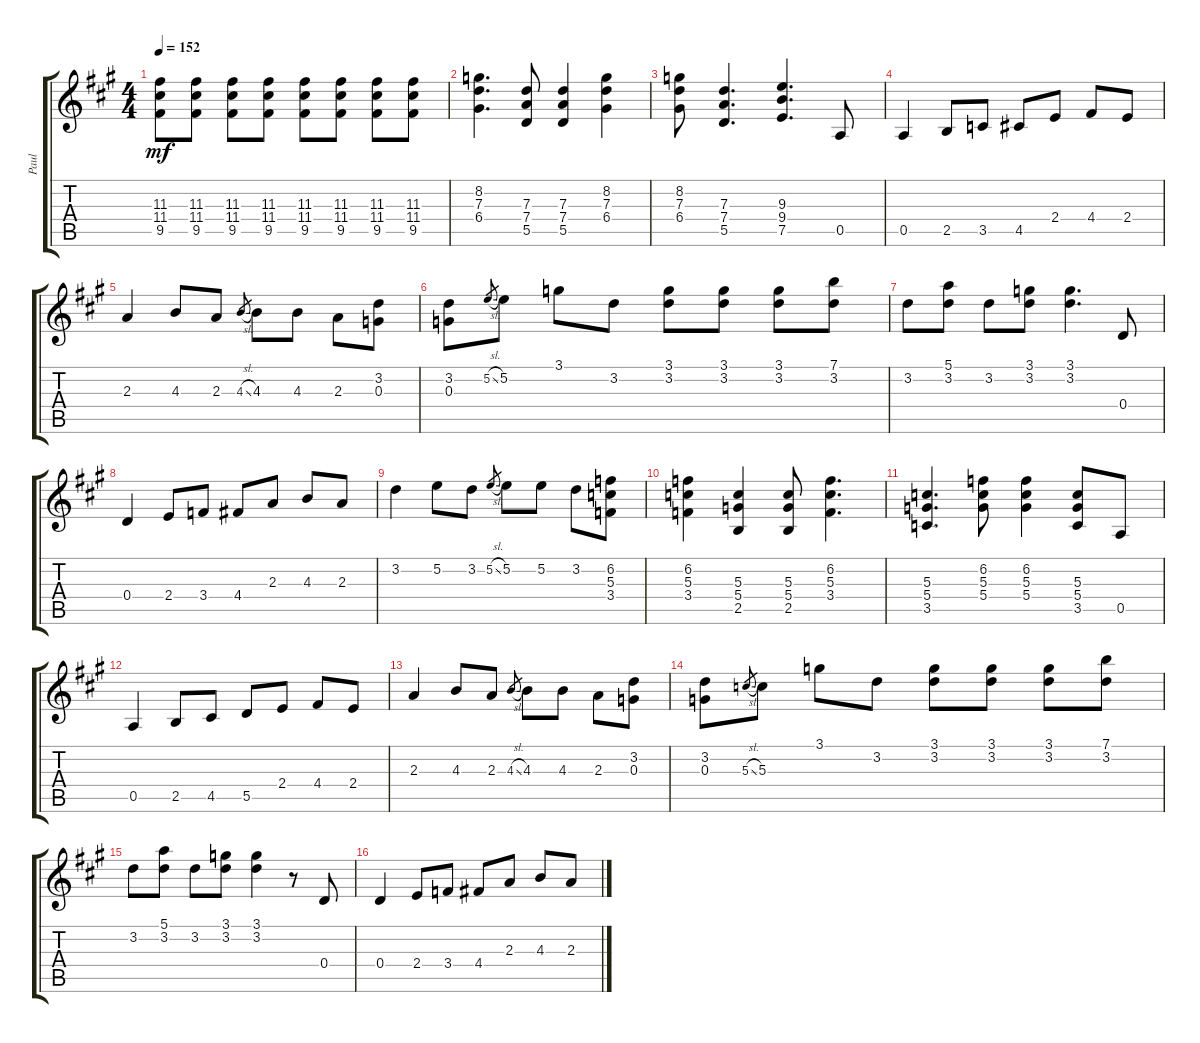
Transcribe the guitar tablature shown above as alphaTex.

\track ("Paul" "Paul") {instrument distortionguitar}
\staff {score tabs}
\tuning (E4 B3 G3 D3 A2 E2) {hide}
\ts (4 4)
\tempo 152
\clef g2
\ks a
(11.3 11.4 9.5).8{dy mf} (11.3 11.4 9.5).8 (11.3 11.4 9.5).8 (11.3 11.4 9.5).8 (11.3 11.4 9.5).8 (11.3 11.4 9.5).8 (11.3 11.4 9.5).8 (11.3 11.4 9.5).8 |
(8.2 7.3 6.4).4{d} (7.3 7.4 5.5).8 (7.3 7.4 5.5).4 (8.2 7.3 6.4).4 |
(8.2 7.3 6.4).8 (7.3 7.4 5.5).4{d} (9.3 9.4 7.5).4{d} 0.5.8 |
0.5.4 2.5.8 3.5.8 4.5.8 2.4.8 4.4.8 2.4.8 |
2.3.4 4.3.8 2.3.8 4.3{sl}.8{gr} 4.3.8 4.3.8 2.3.8 (3.2 0.3).8 |
(3.2 0.3).8 5.2{sl}.8{gr} 5.2.8 3.1.8 3.2.8 (3.1 3.2).8 (3.1 3.2).8 (3.1 3.2).8 (7.1 3.2).8 |
3.2.8 (5.1 3.2).8 3.2.8 (3.1 3.2).8 (3.1 3.2).4{d} 0.4.8 |
0.4.4 2.4.8 3.4.8 4.4.8 2.3.8 4.3.8 2.3.8 |
3.2.4 5.2.8 3.2.8 5.2{sl}.8{gr} 5.2.8 5.2.8 3.2.8 (6.2 5.3 3.4).8 |
(6.2 5.3 3.4).4 (5.3 5.4 2.5).4 (5.3 5.4 2.5).8 (6.2 5.3 3.4).4{d} |
(5.3 5.4 3.5).4{d} (6.2 5.3 5.4).8 (6.2 5.3 5.4).4 (5.3 5.4 3.5).8 0.5.8 |
0.5.4 2.5.8 4.5.8 5.5.8 2.4.8 4.4.8 2.4.8 |
2.3.4 4.3.8 2.3.8 4.3{sl}.8{gr} 4.3.8 4.3.8 2.3.8 (3.2 0.3).8 |
(3.2 0.3).8 5.3{sl}.8{gr} 5.3.8 3.1.8 3.2.8 (3.1 3.2).8 (3.1 3.2).8 (3.1 3.2).8 (7.1 3.2).8 |
3.2.8 (5.1 3.2).8 3.2.8 (3.1 3.2).8 (3.1 3.2).4 r.8 0.4.8 |
0.4.4 2.4.8 3.4.8 4.4.8 2.3.8 4.3.8 2.3.8
